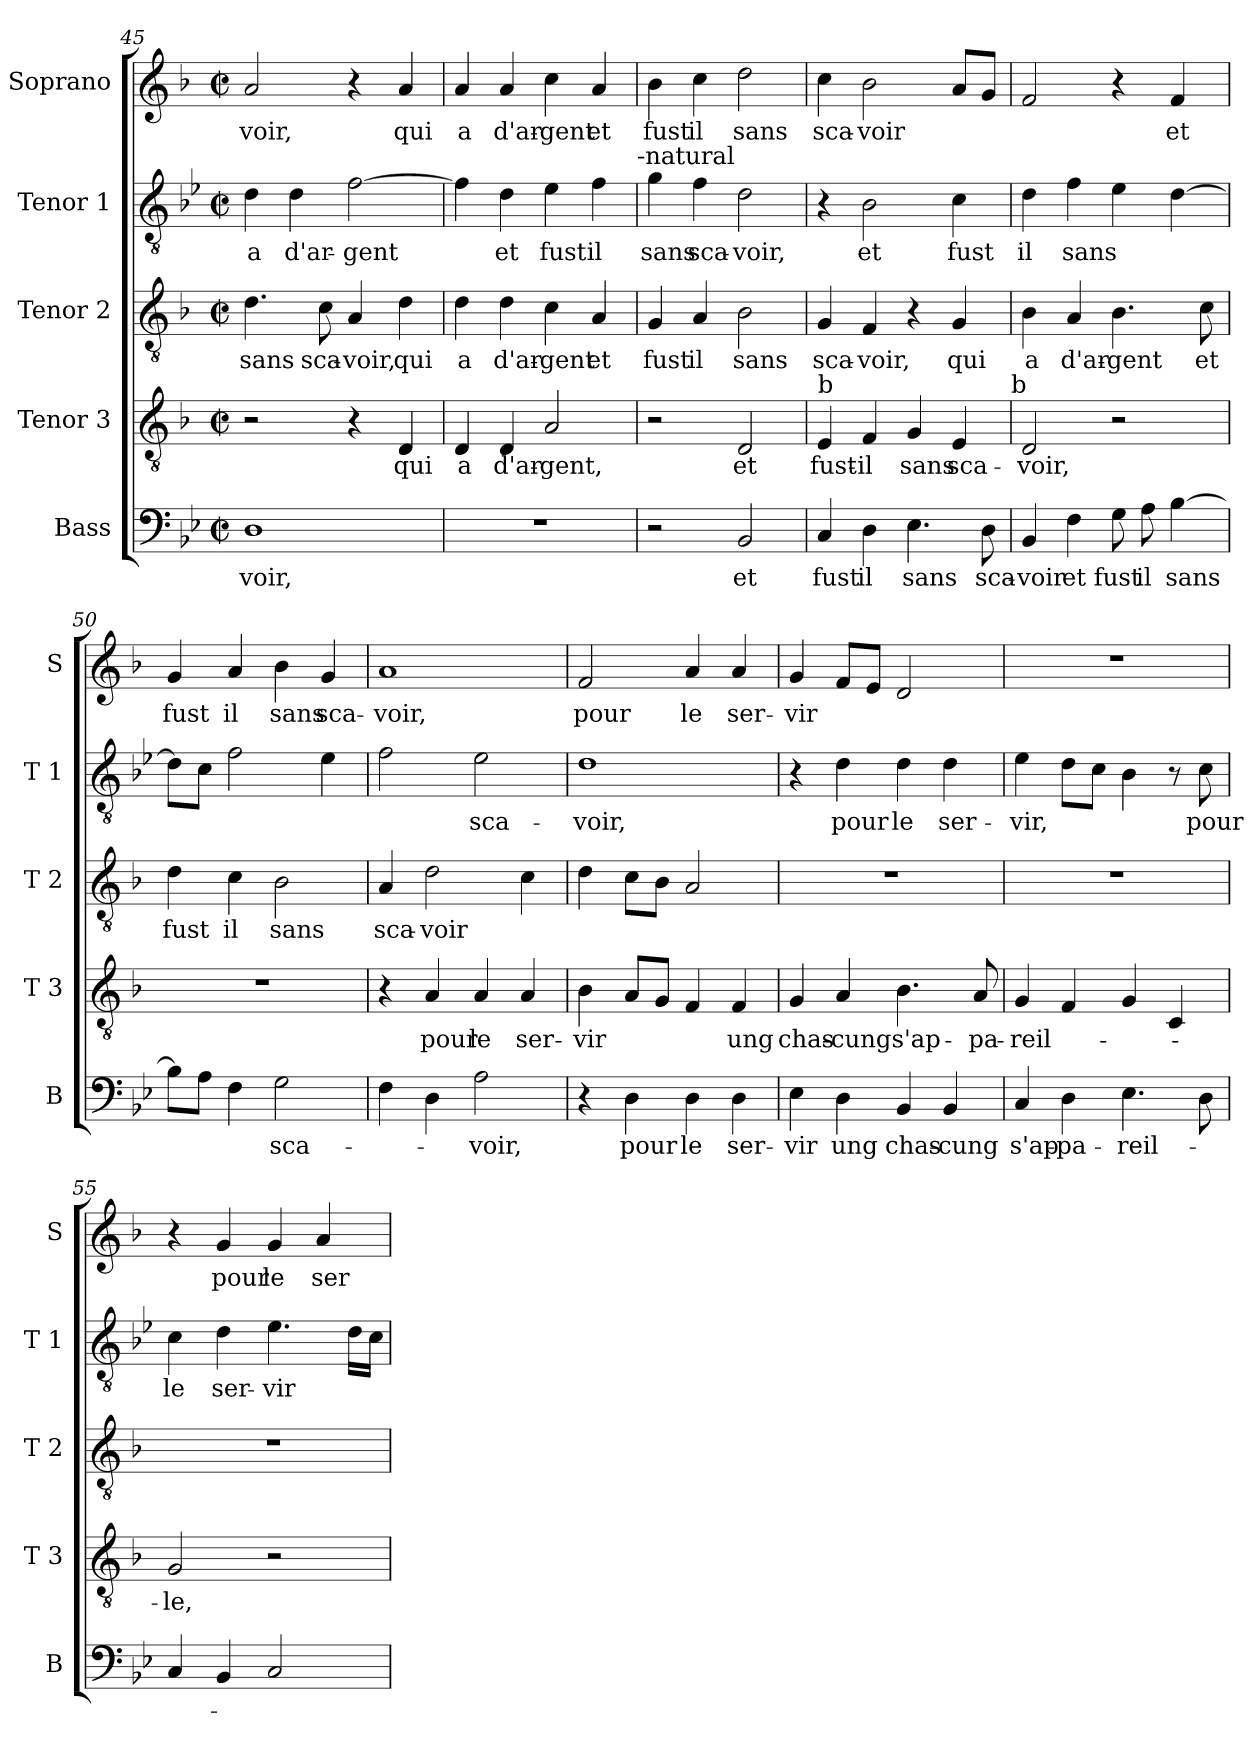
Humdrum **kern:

**kern	**text	**kern	**text	**kern	**text	**kern	**text	**kern	**text
*part5	*part5	*part4	*part4	*part3	*part3	*part2	*part2	*part1	*part1
*staff5	*staff5	*staff4	*staff4	*staff3	*staff3	*staff2	*staff2	*staff1	*staff1
*I"Bass	*	*I"Tenor 3	*	*I"Tenor 2	*	*I"Tenor 1	*	*I"Soprano	*
*I'B	*	*I'T 3	*	*I'T 2	*	*I'T 1	*	*I'S	*
*clefF4	*	*clefGv2	*	*clefGv2	*	*clefGv2	*	*clefG2	*
*k[b-e-]	*	*k[b-]	*	*k[b-]	*	*k[b-e-]	*	*k[b-]	*
*B-:	*	*F:	*	*F:	*	*B-:	*	*F:	*
*M2/2	*	*M2/2	*	*M2/2	*	*M2/2	*	*M2/2	*
*met(c|)	*	*met(c|)	*	*met(c|)	*	*met(c|)	*	*met(c|)	*
=45	=45	=45	=45	=45	=45	=45	=45	=45	=45
1D	-voir,	2r	.	4.d\	sans	4d\	a	2a/	-voir,
.	.	.	.	.	.	4d\	d'ar-	.	.
.	.	.	.	8c\	sca-	.	.	.	.
.	.	4r	.	4A/	-voir,	[2f\	-gent	4r	.
.	.	4D/	qui	4d\	qui	.	.	4a/	qui
=46	=46	=46	=46	=46	=46	=46	=46	=46	=46
1r	.	4D/	a	4d\	a	4f\]	.	4a/	a
.	.	4D/	d'ar-	4d\	d'ar-	4d\	et	4a/	d'ar-
.	.	2A/	-gent,	4c\	-gent	4e-\	fust	4cc\	-gent
.	.	.	.	4A/	et	4f\	il	4a/	et
!	!	!	!	!	!	!LO:TX:a:t=-natural	!	!	!
=47	=47	=47	=47	=47	=47	=47	=47	=47	=47
2r	.	2r	.	4G/	fust	4g\	sans	4b-\	fust
.	.	.	.	4A/	il	4f\	sca-	4cc\	il
2BB-/	et	2D/	et	2B-\	sans	2d\	-voir,	2dd\	sans
=48	=48	=48	=48	=48	=48	=48	=48	=48	=48
!	!	!LO:TX:a:t=b	!	!	!	!	!	!	!
4C/	fust	4E/	fust-	4G/	sca-	4r	.	4cc\	sca-
4D\	il	4F/	-il	4F/	-voir,	2B-\	et	2b-\	-voir
4.E-\	sans	4G/	sans	4r	.	.	.	.	.
.	.	4E/	sca-	4G/	qui	4c\	fust	8a/L	.
8D\	sca-	.	.	.	.	.	.	8g/J	.
!	!	!LO:TX:a:t=b	!	!	!	!	!	!	!
!!LO:PB:g=z
=49	=49	=49	=49	=49	=49	=49	=49	=49	=49
4BB-/	-voir	2D/	-voir,	4B-\	a	4d\	il	2f/	.
4F\	et	.	.	4A/	d'ar-	4f\	sans	.	.
8G\	fust	2r	.	4.B-\	-gent	4e-\	.	4r	.
8A\	il	.	.	.	.	.	.	.	.
[4B-\	sans	.	.	.	.	[4d\	.	4f/	et
.	.	.	.	8c\	et	.	.	.	.
=50	=50	=50	=50	=50	=50	=50	=50	=50	=50
8B-\L]	.	1r	.	4d\	fust	8d\L]	.	4g/	fust
8A\J	.	.	.	.	.	8c\J	.	.	.
4F\	.	.	.	4c\	il	2f\	.	4a/	il
2G\	sca-	.	.	2B-\	sans	.	.	4b-\	sans
.	.	.	.	.	.	4e-\	.	4g/	sca-
=51	=51	=51	=51	=51	=51	=51	=51	=51	=51
4F\	.	4r	.	4A/	sca-	2f\	.	1a	-voir,
4D\	.	4A/	pour	2d\	-voir	.	.	.	.
2A\	-voir,	4A/	le	.	.	2e-\	sca-	.	.
.	.	4A/	ser-	4c\	.	.	.	.	.
=52	=52	=52	=52	=52	=52	=52	=52	=52	=52
4r	.	4B-\	-vir	4d\	.	1d	-voir,	2f/	pour
4D\	pour	8A/L	.	8c\L	.	.	.	.	.
.	.	8G/J	.	8B-\J	.	.	.	.	.
4D\	le	4F/	.	2A/	.	.	.	4a/	le
4D\	ser-	4F/	ung	.	.	.	.	4a/	ser-
=53	=53	=53	=53	=53	=53	=53	=53	=53	=53
4E-\	-vir	4G/	chas-	1r	.	4r	.	4g/	-vir
4D\	ung	4A/	-cung	.	.	4d\	pour	8f/L	.
.	.	.	.	.	.	.	.	8e/J	.
4BB-/	chas-	4.B-\	s'ap-	.	.	4d\	le	2d/	.
4BB-/	-cung	.	.	.	.	4d\	ser-	.	.
.	.	8A/	-pa-	.	.	.	.	.	.
=54	=54	=54	=54	=54	=54	=54	=54	=54	=54
4C/	s'ap-	4G/	-reil-	1r	.	4e-\	-vir,	1r	.
4D\	-pa-	4F/	.	.	.	8d\L	.	.	.
.	.	.	.	.	.	8c\J	.	.	.
4.E-\	-reil-	4G/	.	.	.	4B-\	.	.	.
.	.	4C/	.	.	.	8r	.	.	.
8D\	.	.	.	.	.	8c\	pour	.	.
!!LO:LB:g=z
=55	=55	=55	=55	=55	=55	=55	=55	=55	=55
4C/	.	2G/	-le,	1r	.	4c\	le	4r	.
4BB-/	.	.	.	.	.	4d\	ser-	4g/	pour
2C/	.	2r	.	.	.	4.e-\	-vir	4g/	le
.	.	.	.	.	.	.	.	4a/	ser-
.	.	.	.	.	.	16d\LL	.	.	.
.	.	.	.	.	.	16c\JJ	.	.	.
=	=	=	=	=	=	=	=	=	=
*-	*-	*-	*-	*-	*-	*-	*-	*-	*-
